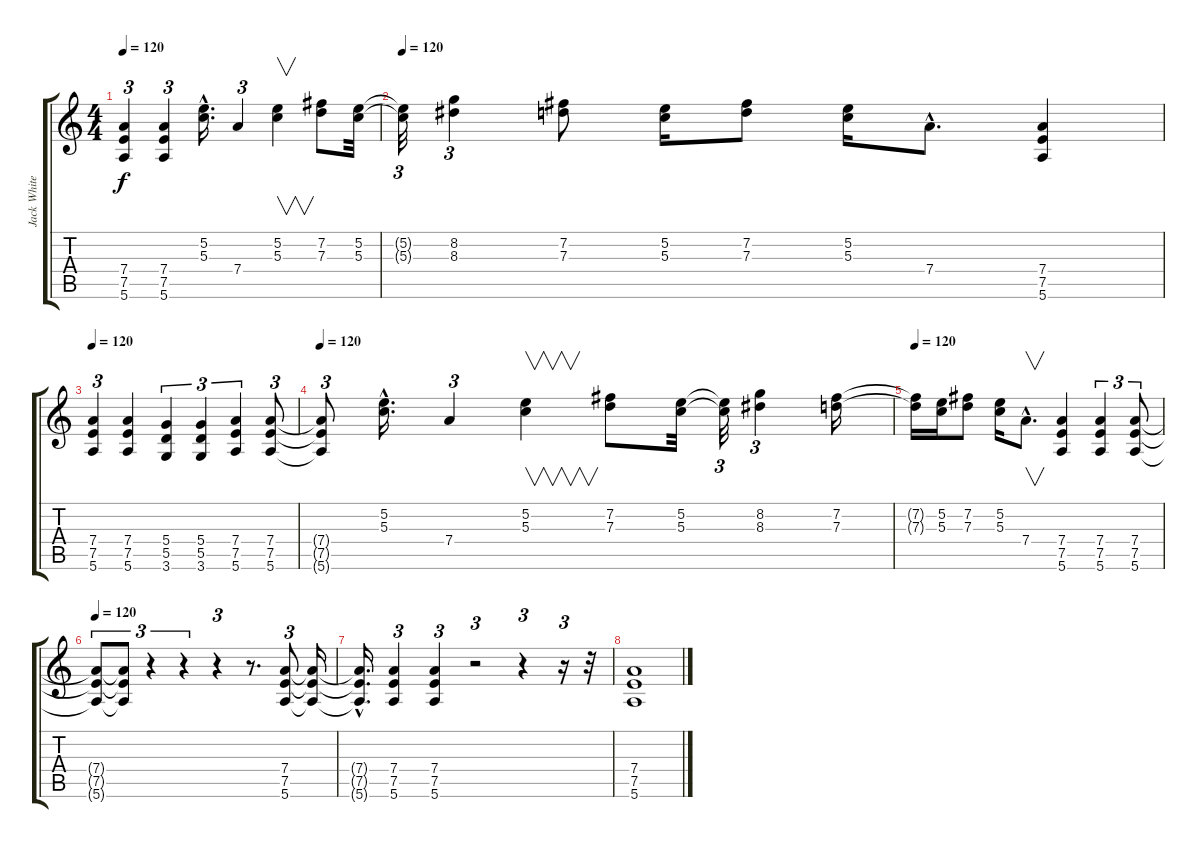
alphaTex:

\track ("Jack White" "Jack White") {instrument distortionguitar}
\staff {score tabs}
\tuning (E4 B3 G3 D3 A2 E2) {hide}
\ts (4 4)
\tempo 120
\clef g2
\ks c
(7.4 7.5 5.6).4{tu (3 2) dy f} (7.4 7.5 5.6).4{tu (3 2)} (5.2{hac} 5.3{hac}).16{d} 7.4.4{tu (3 2)} (5.2 5.3).4{v} (7.2 7.3).8 (5.2 5.3).32 |
\tempo 120
(5.2{t} 5.3{t}).32{tu (3 2)} (8.2 8.3).4{tu (3 2)} (7.2 7.3).8 (5.2 5.3).16 (7.2 7.3).8 (5.2 5.3).16 7.4{hac}.8{d} (7.4 7.5 5.6).4 |
\tempo 120
(7.4 7.5 5.6).4{tu (3 2)} (7.4 7.5 5.6).4 (5.4 5.5 3.6).4{tu (3 2)} (5.4 5.5 3.6).4{tu (3 2)} (7.4 7.5 5.6).4{tu (3 2)} (7.4 7.5 5.6).8{tu (3 2)} |
\tempo 120
(7.4{t} 7.5{t} 5.6{t}).8{tu (3 2)} (5.2{hac} 5.3{hac}).16{d} 7.4.4{tu (3 2)} (5.2 5.3).4{v} (7.2 7.3).8 (5.2 5.3).32 (5.2{t} 5.3{t}).32{tu (3 2)} (8.2 8.3).4{tu (3 2)} (7.2 7.3).16 |
\tempo 120
(7.2{t} 7.3{t}).16 (5.2 5.3).16 (7.2 7.3).8 (5.2 5.3).16 7.4{hac}.8{v d} (7.4 7.5 5.6).4 (7.4 7.5 5.6).4{tu (3 2)} (7.4 7.5 5.6).8{tu (3 2)} |
\tempo 120
(7.4{t} 7.5{t} 5.6{t}).8{tu (3 2)} (7.4{t} 7.5{t} 5.6{t}).8{tu (3 2)} r.4{tu (3 2)} r.4{tu (3 2)} r.4{tu (3 2)} r.8{d} (7.4 7.5 5.6).8{tu (3 2)} (7.4{t} 7.5{t} 5.6{t}).16 |
(7.4{hac t} 7.5{hac t} 5.6{hac t}).16{d} (7.4 7.5 5.6).4{tu (3 2)} (7.4 7.5 5.6).4{tu (3 2)} r.2{tu (3 2)} r.4{tu (3 2)} r.16{tu (3 2)} r.32 |
(7.4 7.5 5.6).1
